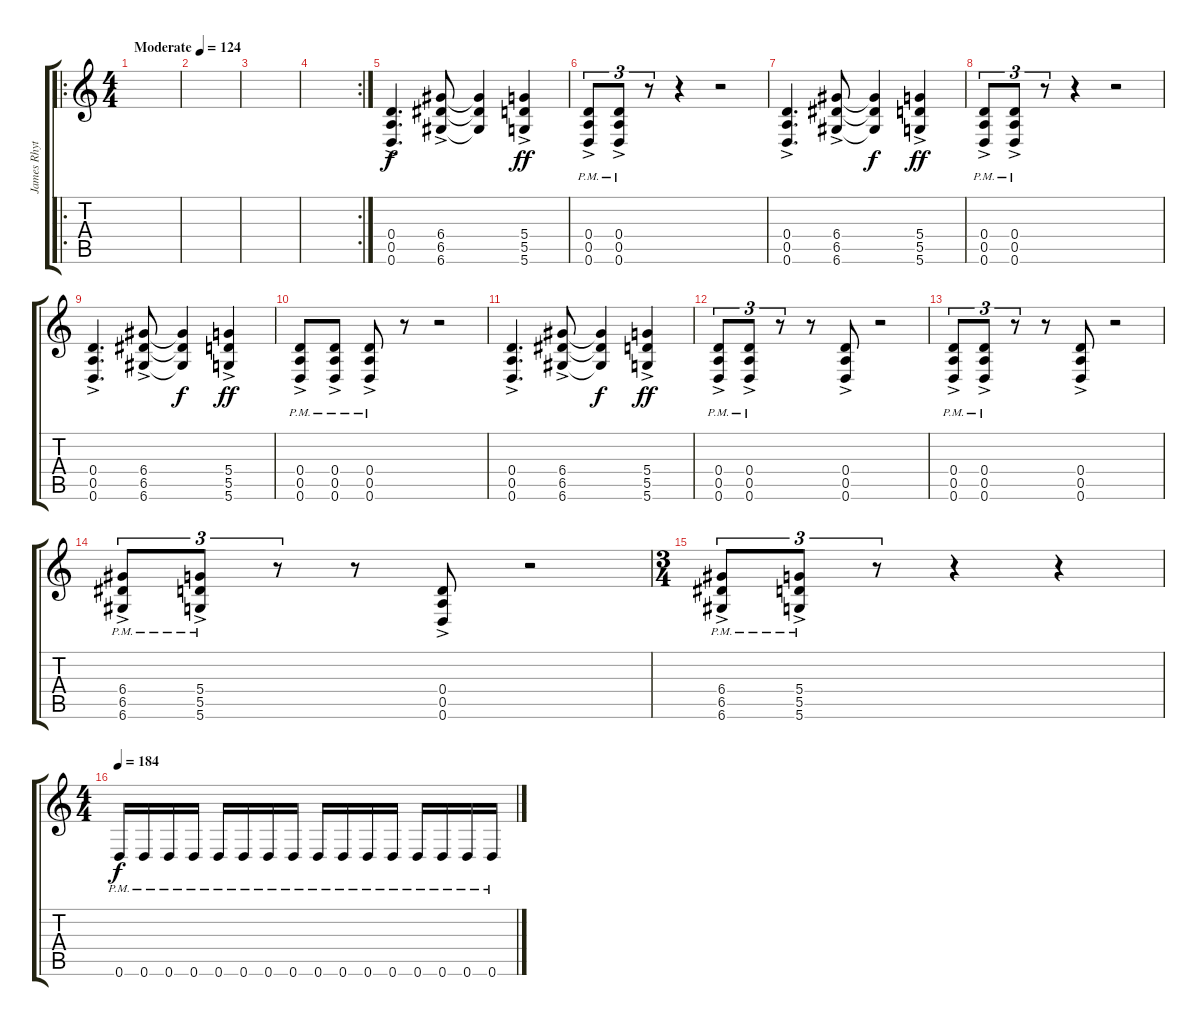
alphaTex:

\track ("James Rhythm" "James Rhyt") {instrument distortionguitar}
\staff {score tabs}
\tuning (E4 B3 G3 D3 A2 D2) {hide}
\ro
\ts (4 4)
\tempo (124 "Moderate")
\clef g2
\ks c
|
|
|
\rc 2
|
(0.4{ac} 0.5{ac} 0.6{ac}).4{d} (6.4{ac} 6.5{ac} 6.6{ac}).8 (6.4{t} 6.5{t} 6.6{t}).4{dy f} (5.4{ac} 5.5{ac} 5.6{ac}).4{dy ff} |
(0.4{ac pm} 0.5{ac pm} 0.6{ac pm}).8{tu (3 2)} (0.4{ac pm} 0.5{ac pm} 0.6{ac pm}).8{tu (3 2)} r.8{tu (3 2)} r.4 r.2 |
(0.4{ac} 0.5{ac} 0.6{ac}).4{d} (6.4{ac} 6.5{ac} 6.6{ac}).8 (6.4{t} 6.5{t} 6.6{t}).4{dy f} (5.4{ac} 5.5{ac} 5.6{ac}).4{dy ff} |
(0.4{ac pm} 0.5{ac pm} 0.6{ac pm}).8{tu (3 2)} (0.4{ac pm} 0.5{ac pm} 0.6{ac pm}).8{tu (3 2)} r.8{tu (3 2)} r.4 r.2 |
(0.4{ac} 0.5{ac} 0.6{ac}).4{d} (6.4{ac} 6.5{ac} 6.6{ac}).8 (6.4{t} 6.5{t} 6.6{t}).4{dy f} (5.4{ac} 5.5{ac} 5.6{ac}).4{dy ff} |
(0.4{ac pm} 0.5{ac pm} 0.6{ac pm}).8 (0.4{ac pm} 0.5{ac pm} 0.6{ac pm}).8 (0.4{ac pm} 0.5{ac pm} 0.6{ac pm}).8 r.8 r.2 |
(0.4{ac} 0.5{ac} 0.6{ac}).4{d} (6.4{ac} 6.5{ac} 6.6{ac}).8 (6.4{t} 6.5{t} 6.6{t}).4{dy f} (5.4{ac} 5.5{ac} 5.6{ac}).4{dy ff} |
(0.4{ac pm} 0.5{ac pm} 0.6{ac pm}).8{tu (3 2)} (0.4{ac pm} 0.5{ac pm} 0.6{ac pm}).8{tu (3 2)} r.8{tu (3 2)} r.8 (0.4{ac} 0.5{ac} 0.6{ac}).8 r.2 |
(0.4{ac pm} 0.5{ac pm} 0.6{ac pm}).8{tu (3 2)} (0.4{ac pm} 0.5{ac pm} 0.6{ac pm}).8{tu (3 2)} r.8{tu (3 2)} r.8 (0.4{ac} 0.5{ac} 0.6{ac}).8 r.2 |
(6.4{ac pm} 6.5{ac pm} 6.6{ac pm}).8{tu (3 2)} (5.4{ac pm} 5.5{ac pm} 5.6{ac pm}).8{tu (3 2)} r.8{tu (3 2)} r.8 (0.4{ac} 0.5{ac} 0.6{ac}).8 r.2 |
\ts (3 4)
(6.4{ac pm} 6.5{ac pm} 6.6{ac pm}).8{tu (3 2)} (5.4{ac pm} 5.5{ac pm} 5.6{ac pm}).8{tu (3 2)} r.8{tu (3 2)} r.4 r.4 |
\ts (4 4)
\tempo 184
0.6{pm}.16{dy f} 0.6{pm}.16 0.6{pm}.16 0.6{pm}.16 0.6{pm}.16 0.6{pm}.16 0.6{pm}.16 0.6{pm}.16 0.6{pm}.16 0.6{pm}.16 0.6{pm}.16 0.6{pm}.16 0.6{pm}.16 0.6{pm}.16 0.6{pm}.16 0.6{pm}.16
